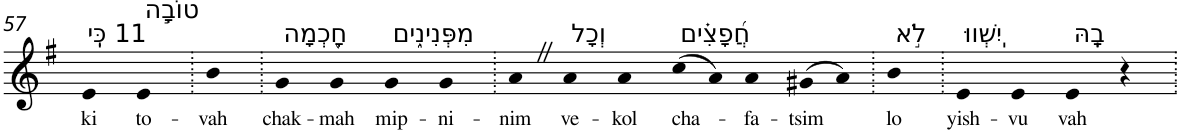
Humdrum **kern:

**kern	**text
*part1	*part1
*staff1	*staff1
*I"Piano	*
*I'Pno	*
!!LO:PB:g=z
*clefG2	*
*k[f#]	*
*G:	*
=57	=57
!LO:TX:a:t=11 כִּֽי	!
!	!LO:LY:b
4e	ki
!LO:TX:a:t=טוֹבָ֣ה	!
!	!LO:LY:b
4e	to-
=58.	=58.
!	!LO:LY:b
4b	-vah
=59.	=59.
!LO:TX:a:t=חָ֭כְמָה	!
!	!LO:LY:b
4g	chak-
!	!LO:LY:b
4g	-mah
!LO:TX:a:t=מִפְּנִינִ֑ים	!
!	!LO:LY:b
4g	mip-
!	!LO:LY:b
4g	-ni-
=60.	=60.
!	!LO:LY:b
4aZ	-nim
!LO:TX:a:t=וְכָל	!
!	!LO:LY:b
4a	ve-
!	!LO:LY:b
4a	-kol
!LO:TX:a:t=חֲ֝פָצִ֗ים	!
!	!LO:LY:b
(>8cc	cha-
8a)	.
!	!LO:LY:b
4a	-fa-
!	!LO:LY:b
(>8g#X	-tsim
8a)	.
=61.	=61.
!LO:TX:a:t=לֹ֣א	!
!	!LO:LY:b
4b	lo
=62.	=62.
!LO:TX:a:t=יִֽשְׁווּ	!
!	!LO:LY:b
4e	yish-
!	!LO:LY:b
4e	-vu
!LO:TX:a:t=בָֽהּ	!
!	!LO:LY:b
4e	vah
4r	.
=.	=.
*-	*-
